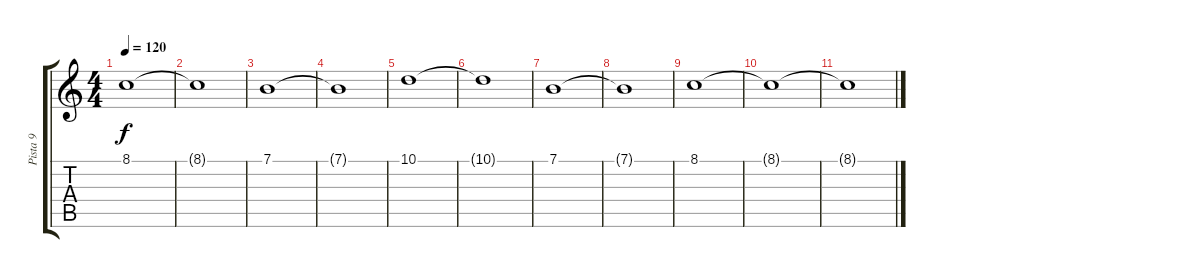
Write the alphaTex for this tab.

\track ("Pista 9" "Pista 9") {instrument pad2warm}
\staff {score tabs}
\tuning (E4 B3 G3 D3 A2 E2) {hide}
\ts (4 4)
\tempo 120
\clef g2
\ks c
8.1.1{dy f} |
8.1{t}.1 |
7.1.1 |
7.1{t}.1 |
10.1.1 |
10.1{t}.1 |
7.1.1 |
7.1{t}.1 |
8.1.1 |
8.1{t}.1 |
8.1{t}.1
